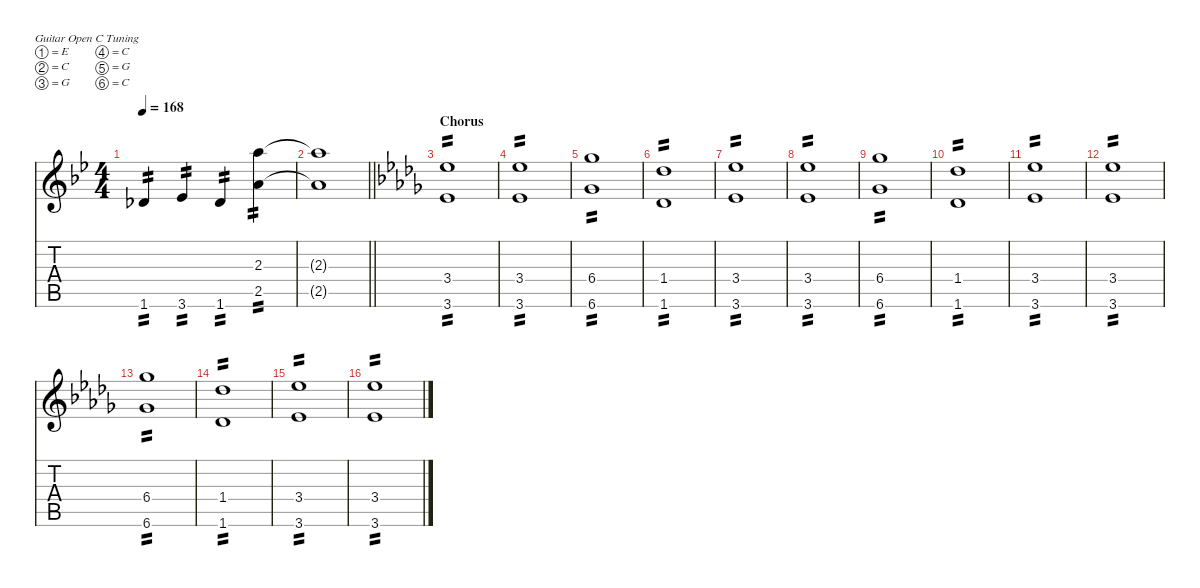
\defaultSystemsLayout 4
\hideDynamics
\bracketExtendMode nobrackets
\singleTrackTrackNamePolicy hidden
\multiTrackTrackNamePolicy hidden
\firstSystemTrackNameMode fullname
\firstSystemTrackNameOrientation horizontal
\otherSystemsTrackNameOrientation horizontal
\track ("Guitar 2" "dist.guit.") {instrument distortionguitar}
\staff {score tabs}
\tuning (E4 C4 G3 C3 G2 C2)
\ts (4 4)
\tempo 168
\clef g2
\ks bb
1.6{acc b}.4{ot 8vb tp 2 dy f beam Up} 3.6{acc b}.4{ot 8vb tp 2 beam Up} 1.6{acc b}.4{ot 8vb tp 2 beam Up} (2.3{acc forcenatural} 2.5{acc forcenatural}).4{ot 8vb tp 2 beam Down} |
\barLineRight lightlight
(2.3{t acc forcenatural} 2.5{t acc forcenatural}).1{ot 8vb beam Down} |
\section ("" "Chorus")
\ks db
(3.4{acc b} 3.6{acc b}).1{ot 8vb tp 2 beam Up} |
(3.4{acc b} 3.6{acc b}).1{ot 8vb tp 2 beam Up} |
(6.4{acc b} 6.6{acc b}).1{ot 8vb tp 2 beam Down} |
(1.4{acc b} 1.6{acc b}).1{ot 8vb tp 2 beam Up} |
(3.4{acc b} 3.6{acc b}).1{ot 8vb tp 2 beam Up} |
(3.4{acc b} 3.6{acc b}).1{ot 8vb tp 2 beam Up} |
(6.4{acc b} 6.6{acc b}).1{ot 8vb tp 2 beam Down} |
(1.4{acc b} 1.6{acc b}).1{ot 8vb tp 2 beam Up} |
(3.4{acc b} 3.6{acc b}).1{ot 8vb tp 2 beam Up} |
(3.4{acc b} 3.6{acc b}).1{ot 8vb tp 2 beam Up} |
(6.4{acc b} 6.6{acc b}).1{ot 8vb tp 2 beam Down} |
(1.4{acc b} 1.6{acc b}).1{ot 8vb tp 2 beam Up} |
(3.4{acc b} 3.6{acc b}).1{ot 8vb tp 2 beam Up} |
(3.4{acc b} 3.6{acc b}).1{ot 8vb tp 2 beam Up}
